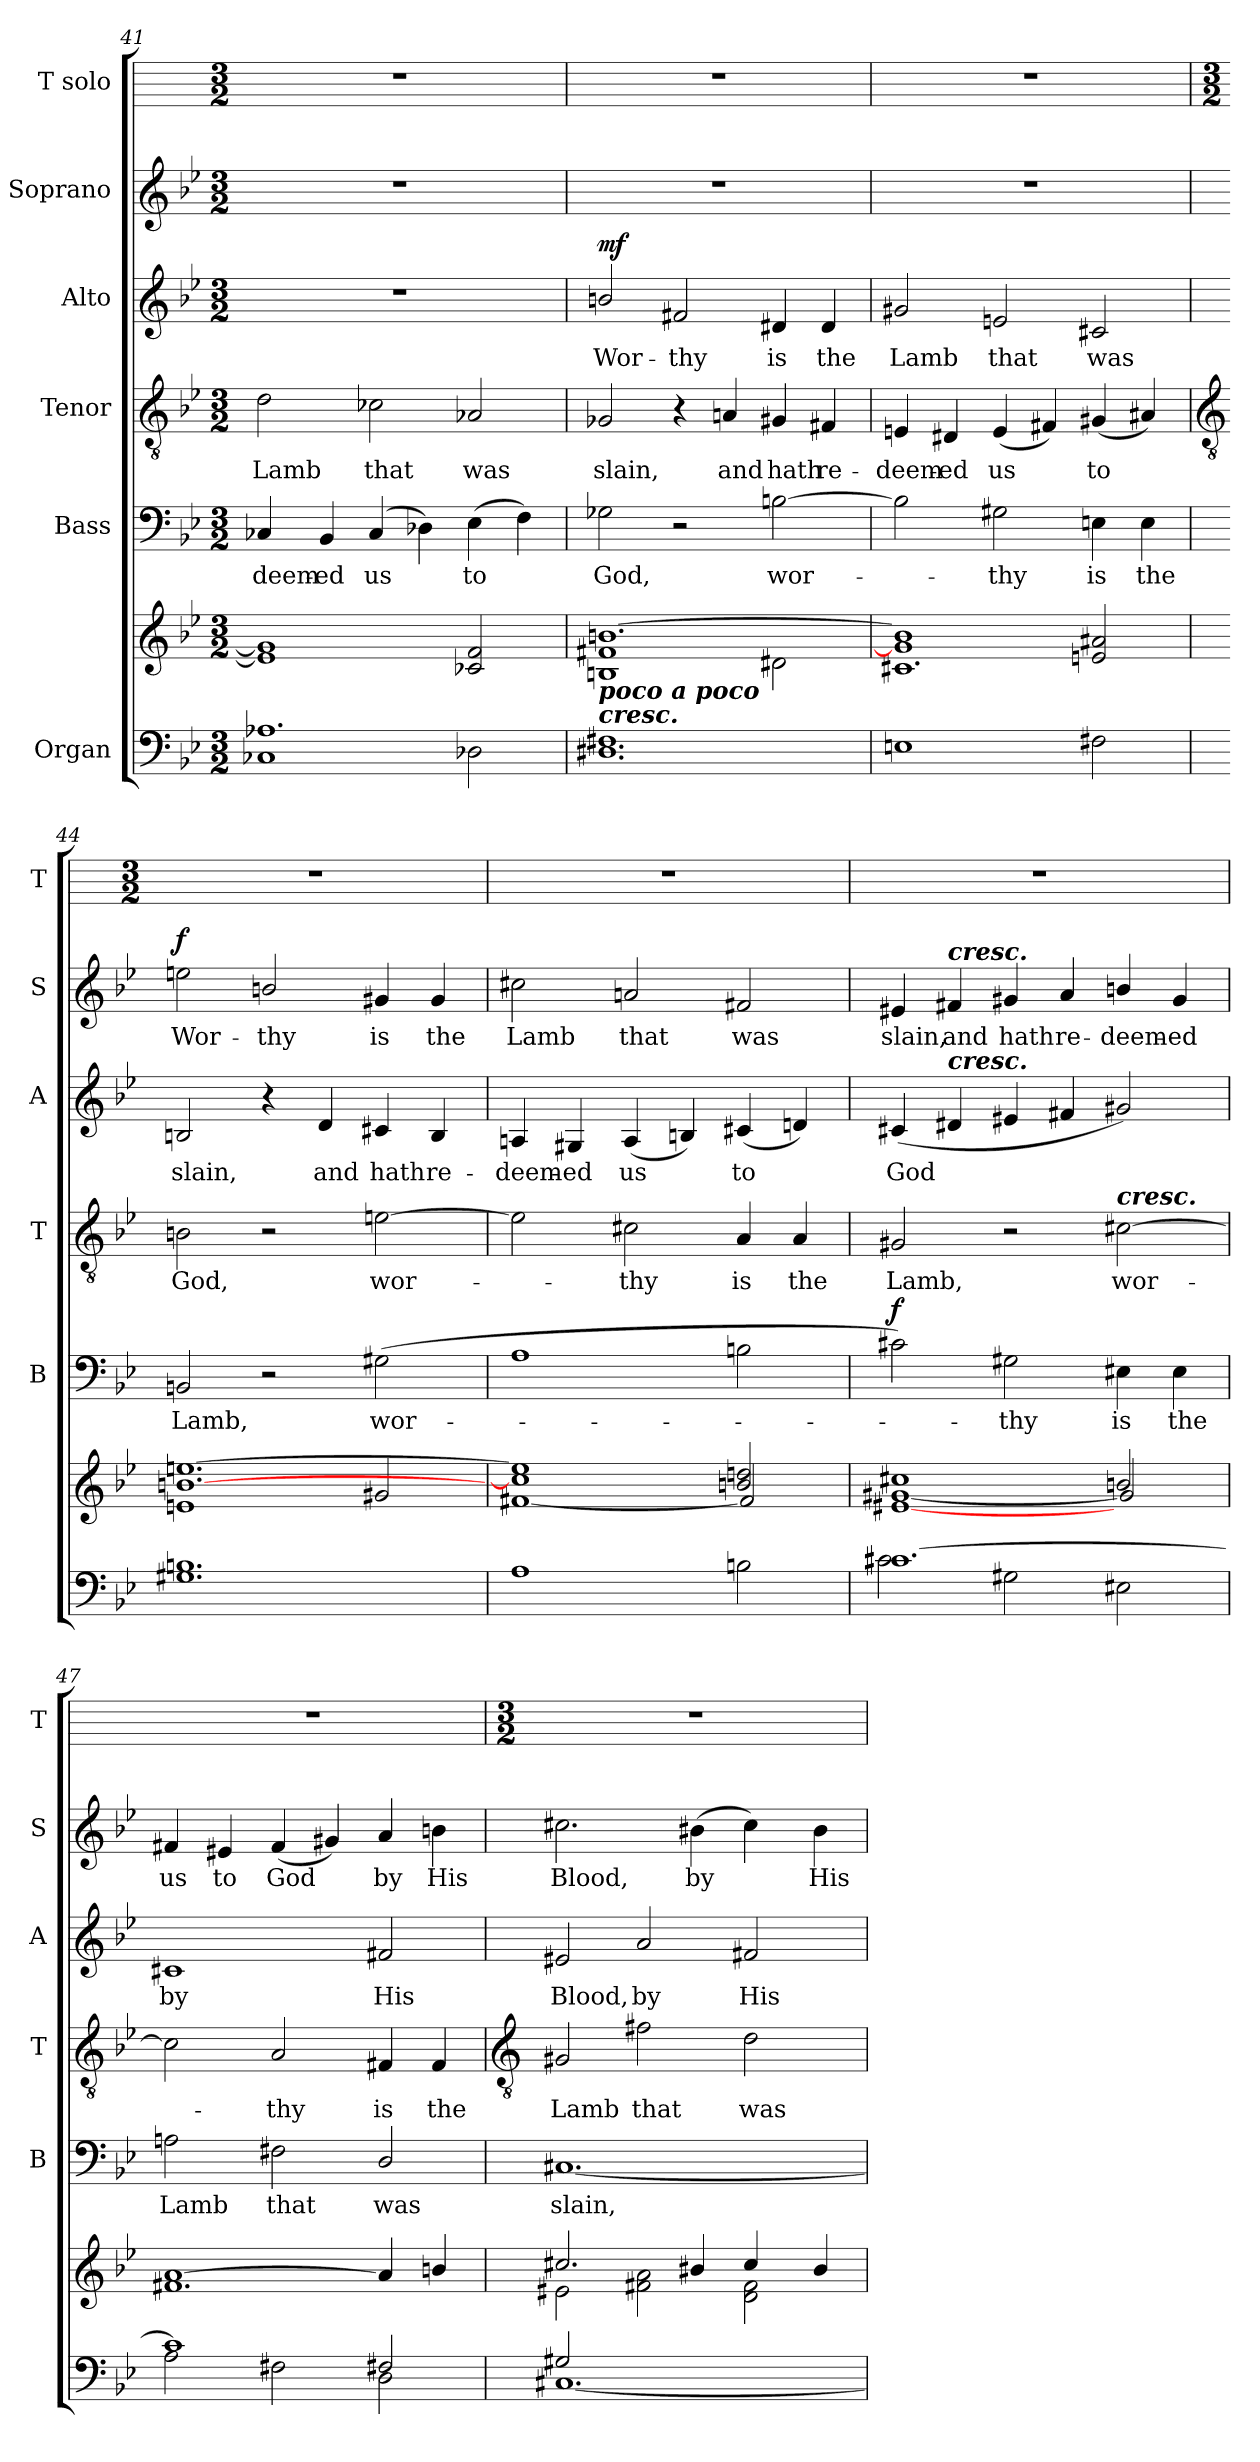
**kern	**kern	**kern	**text	**dynam	**kern	**text	**kern	**text	**dynam	**kern	**text	**dynam	**kern
*part6	*part6	*part5	*part5	*part5	*part4	*part4	*part3	*part3	*part3	*part2	*part2	*part2	*part1
*staff7	*staff6	*staff5	*staff5	*staff5	*staff4	*staff4	*staff3	*staff3	*staff3	*staff2	*staff2	*staff2	*staff1
*I"Organ	*	*I"Bass	*	*	*I"Tenor	*	*I"Alto	*	*	*I"Soprano	*	*	*I"T solo
*	*	*I'B	*	*	*I'T	*	*I'A	*	*	*I'S	*	*	*I'T
*clefF4	*clefG2	*clefF4	*	*	*clefGv2	*	*clefG2	*	*	*clefG2	*	*	*
*k[b-e-]	*k[b-e-]	*k[b-e-]	*	*	*k[b-e-]	*	*k[b-e-]	*	*	*k[b-e-]	*	*	*
*B-:	*B-:	*B-:	*	*	*B-:	*	*B-:	*	*	*B-:	*	*	*
*M3/2	*M3/2	*M3/2	*	*	*M3/2	*	*M3/2	*	*	*M3/2	*	*	*M3/2
=41	=41	=41	=41	=41	=41	=41	=41	=41	=41	=41	=41	=41	=41
*^	*^	*	*	*	*	*	*	*	*	*	*	*	*
!	!	!	!	!	!LO:LY:b	!	!	!LO:LY:b	!LO:N:vis=1	!	!	!LO:N:vis=1	!	!	!
1.A-X/	1C-X\	1e-/] 1g-/]	1.ryy	4C-X	-deem-	.	2d	Lamb	1.r	.	.	1.r	.	.	1.r
!	!	!	!	!	!LO:LY:b	!	!	!	!	!	!	!	!	!	!
.	.	.	.	4BB-	-ed	.	.	.	.	.	.	.	.	.	.
!	!	!	!	!	!LO:LY:b	!	!	!LO:LY:b	!	!	!	!	!	!	!
.	.	.	.	(<4C-	us	.	2c-X	that	.	.	.	.	.	.	.
.	.	.	.	4D-X)	.	.	.	.	.	.	.	.	.	.	.
!	!	!	!	!	!LO:LY:b	!	!	!LO:LY:b	!	!	!	!	!	!	!
.	2D-X\	2c-X/ 2f/	.	(>4E-	to	.	2A-X	was	.	.	.	.	.	.	.
.	.	.	.	4F)	.	.	.	.	.	.	.	.	.	.	.
=42	=42	=42	=42	=42	=42	=42	=42	=42	=42	=42	=42	=42	=42	=42	=42
!LO:TX:a:Bi:t=cresc.	!	!	!	!	!	!	!	!	!	!	!	!	!	!	!
!LO:TX:a:Bi:t=poco a poco	!	!	!	!	!	!	!	!	!	!	!	!	!	!	!
!	!	!	!	!	!LO:LY:b	!	!	!LO:LY:b	!	!LO:LY:b	!LO:DY:b	!LO:N:vis=1	!	!	!
1.ryy	1.D#X\ 1.F#X\	[1.bn/	1Bn/ 1f#X/	2G-X	God,	.	2G-X	slain,	2bn/	Wor-	mf	1.r	.	.	1.r
!	!	!	!	!	!	!	!	!	!	!LO:LY:b	!	!	!	!	!
.	.	.	.	2r	.	.	4r	.	2f#X	-thy	.	.	.	.	.
!	!	!	!	!	!	!	!	!LO:LY:b	!	!	!	!	!	!	!
.	.	.	.	.	.	.	4An	and	.	.	.	.	.	.	.
!	!	!	!	!	!LO:LY:b	!	!	!LO:LY:b	!	!LO:LY:b	!	!	!	!	!
.	.	.	2d#X\	[2Bn	wor-	.	4G#X	hath	4d#X	is	.	.	.	.	.
!	!	!	!	!	!	!	!	!LO:LY:b	!	!LO:LY:b	!	!	!	!	!
.	.	.	.	.	.	.	4F#X	re-	4d#	the	.	.	.	.	.
=43	=43	=43	=43	=43	=43	=43	=43	=43	=43	=43	=43	=43	=43	=43	=43
!	!	!	!	!	!	!	!	!LO:LY:b	!	!LO:LY:b	!	!LO:N:vis=1	!	!	!
1.ryy	1En\	1g#/] 1b/]	1.c#X/	2B]	.	.	4En	-deem-	2g#X	Lamb	.	1.r	.	.	1.r
!	!	!	!	!	!	!	!	!LO:LY:b	!	!	!	!	!	!	!
.	.	.	.	.	.	.	4D#X	-ed	.	.	.	.	.	.	.
!	!	!	!	!	!LO:LY:b	!	!	!LO:LY:b	!	!LO:LY:b	!	!	!	!	!
.	.	.	.	2G#X	thy	.	(<4E	us	2en	that	.	.	.	.	.
.	.	.	.	.	.	.	4F#X)	.	.	.	.	.	.	.	.
!	!	!	!	!	!LO:LY:b	!	!	!LO:LY:b	!	!LO:LY:b	!	!	!	!	!
.	2F#X\	2en/ 2a#X/	.	4En	is	.	(<4G#X	to	2c#X	was	.	.	.	.	.
!	!	!	!	!	!LO:LY:b	!	!	!	!	!	!	!	!	!	!
.	.	.	.	4E	the	.	4A#X)	.	.	.	.	.	.	.	.
!!LO:LB:g=z
=44	=44	=44	=44	=44	=44	=44	=44	=44	=44	=44	=44	=44	=44	=44	=44
*	*	*	*	*	*	*	*clefGv2	*	*	*	*	*	*	*	*
*	*	*	*	*	*	*	*	*	*	*	*	*	*	*	*M3/2
!	!	!	!	!	!LO:LY:b	!	!	!LO:LY:b	!	!LO:LY:b	!	!	!LO:LY:b	!LO:DY:b	!
1ryy	1.G#X\ 1.Bn\	[1.bn/ [1.een/	1en/	2BBn	Lamb,	.	2Bn	God,	2Bn	slain,	.	2een	Wor-	f	1.r
!	!	!	!	!	!	!	!	!	!	!	!	!	!LO:LY:b	!	!
.	.	.	.	2r	.	.	2r	.	4r	.	.	2bn/	-thy	.	.
!	!	!	!	!	!	!	!	!	!	!LO:LY:b	!	!	!	!	!
.	.	.	.	.	.	.	.	.	4d	and	.	.	.	.	.
!	!	!	!	!	!LO:LY:b	!	!	!LO:LY:b	!	!LO:LY:b	!	!	!LO:LY:b	!	!
4ryy	.	.	2g#X/	(>2G#X	wor-	.	[2en	wor-	4c#X	hath	.	4g#X	is	.	.
!	!	!	!	!	!	!	!	!	!	!LO:LY:b	!	!	!LO:LY:b	!	!
4ryy	.	.	.	.	.	.	.	.	4B	re-	.	4g#	the	.	.
=45	=45	=45	=45	=45	=45	=45	=45	=45	=45	=45	=45	=45	=45	=45	=45
!	!	!	!	!	!	!	!	!	!	!LO:LY:b	!	!	!LO:LY:b	!	!
1.ryy	1A\	1cc#/] 1ee/]	[1f#X/	1A	.	.	2e]	.	4An	-deem-	.	2cc#X	Lamb	.	1.r
!	!	!	!	!	!	!	!	!	!	!LO:LY:b	!	!	!	!	!
.	.	.	.	.	.	.	.	.	4G#X	-ed	.	.	.	.	.
!	!	!	!	!	!	!	!	!LO:LY:b	!	!LO:LY:b	!	!	!LO:LY:b	!	!
.	.	.	.	.	.	.	2c#X	thy	(<4A	us	.	2an	that	.	.
.	.	.	.	.	.	.	.	.	4Bn)	.	.	.	.	.	.
!	!	!	!	!	!	!	!	!LO:LY:b	!	!LO:LY:b	!	!	!LO:LY:b	!	!
.	2Bn\	2bn/ 2ddn/	2f#/]	2Bn	.	.	4A	is	(<4c#X	to	.	2f#X	was	.	.
!	!	!	!	!	!	!	!	!LO:LY:b	!	!	!	!	!	!	!
.	.	.	.	.	.	.	4A	the	4dn)	.	.	.	.	.	.
=46	=46	=46	=46	=46	=46	=46	=46	=46	=46	=46	=46	=46	=46	=46	=46
!	!	!	!	!	!	!LO:DY:b	!	!LO:LY:b	!	!LO:LY:b	!	!	!LO:LY:b	!	!
[1.c#/	2c#X\	1cc#X/	[1e#X/ [1g#X/	2c#X)	.	f	2G#X	Lamb,	(<4c#X	God	.	4e#X	slain,	.	1.r
!	!	!	!	!	!	!	!	!	!	!	!	!LO:TX:a:Bi:t=cresc.	!	!	!
!	!	!	!	!	!	!	!	!	!LO:TX:a:Bi:t=cresc.	!	!	!	!	!	!
!	!	!	!	!	!	!	!	!	!	!	!	!	!LO:LY:b	!	!
.	.	.	.	.	.	.	.	.	4d#X	.	.	4f#X	and	.	.
!	!	!	!	!	!LO:LY:b	!	!	!	!	!	!	!	!LO:LY:b	!	!
.	2G#X\	.	.	2G#X	thy	.	2r	.	4e#X	.	.	4g#X	hath	.	.
!	!	!	!	!	!	!	!	!	!	!	!	!	!LO:LY:b	!	!
.	.	.	.	.	.	.	.	.	4f#X	.	.	4a	re-	.	.
!	!	!	!	!	!	!	!LO:TX:a:Bi:t=cresc.	!	!	!	!	!	!	!	!
!	!	!	!	!	!LO:LY:b	!	!	!LO:LY:b	!	!	!	!	!LO:LY:b	!	!
.	2E#X\	2bn/	2g#/]	4E#X	is	.	[2c#X	wor-	2g#X)	.	.	4bn/	-deem-	.	.
!	!	!	!	!	!LO:LY:b	!	!	!	!	!	!	!	!LO:LY:b	!	!
.	.	.	.	4E#	the	.	.	.	.	.	.	4g#	-ed	.	.
=47	=47	=47	=47	=47	=47	=47	=47	=47	=47	=47	=47	=47	=47	=47	=47
!	!	!	!	!	!LO:LY:b	!	!	!	!	!LO:LY:b	!	!	!LO:LY:b	!	!
1c#/]	2A\	[1a/	1.f#X/	2An	Lamb	.	2c#]	.	1c#X	by	.	4f#X	us	.	1.r
!	!	!	!	!	!	!	!	!	!	!	!	!	!LO:LY:b	!	!
.	.	.	.	.	.	.	.	.	.	.	.	4e#X	to	.	.
!	!	!	!	!	!LO:LY:b	!	!	!LO:LY:b	!	!	!	!	!LO:LY:b	!	!
.	2F#X\	.	.	2F#X	that	.	2A	thy	.	.	.	(<4f#	God	.	.
.	.	.	.	.	.	.	.	.	.	.	.	4g#X)	.	.	.
!	!	!	!	!	!LO:LY:b	!	!	!LO:LY:b	!	!LO:LY:b	!	!	!LO:LY:b	!	!
2F#X/	2D\	4a/]	.	2D/	was	.	4F#X	is	2f#X	His	.	4a	by	.	.
!	!	!	!	!	!	!	!	!LO:LY:b	!	!	!	!	!LO:LY:b	!	!
.	.	4bn/	.	.	.	.	4F#	the	.	.	.	4bn	His	.	.
!!LO:LB:g=z
=48	=48	=48	=48	=48	=48	=48	=48	=48	=48	=48	=48	=48	=48	=48	=48
*	*	*	*	*	*	*	*clefGv2	*	*	*	*	*	*	*	*
*	*	*	*	*	*	*	*	*	*	*	*	*	*	*	*M3/2
!	!	!	!	!	!LO:LY:b	!	!	!LO:LY:b	!	!LO:LY:b	!	!	!LO:LY:b	!	!
2G#X/	[1.C#X\	2.cc#X/	2e#X\	[1.C#X	slain,	.	2G#X	Lamb	2e#X	Blood,	.	2.cc#X	Blood,	.	1.r
!	!	!	!	!	!	!	!	!LO:LY:b	!	!LO:LY:b	!	!	!	!	!
2ryy	.	.	2f#X\ 2a\	.	.	.	2f#X	that	2a	by	.	.	.	.	.
!	!	!	!	!	!	!	!	!	!	!	!	!	!LO:LY:b	!	!
.	.	4b#X/	.	.	.	.	.	.	.	.	.	(>4b#X	by	.	.
!	!	!	!	!	!	!	!	!LO:LY:b	!	!LO:LY:b	!	!	!	!	!
8ryy	.	4cc#/	2d\ 2f#\	.	.	.	2d	was	2f#X	His	.	4cc#)	.	.	.
4.ryy	.	.	.	.	.	.	.	.	.	.	.	.	.	.	.
!	!	!	!	!	!	!	!	!	!	!	!	!	!LO:LY:b	!	!
.	.	4b#/	.	.	.	.	.	.	.	.	.	4b#	His	.	.
*v	*v	*	*	*	*	*	*	*	*	*	*	*	*	*	*
*	*v	*v	*	*	*	*	*	*	*	*	*	*	*	*
=	=	=	=	=	=	=	=	=	=	=	=	=	=
*-	*-	*-	*-	*-	*-	*-	*-	*-	*-	*-	*-	*-	*-
